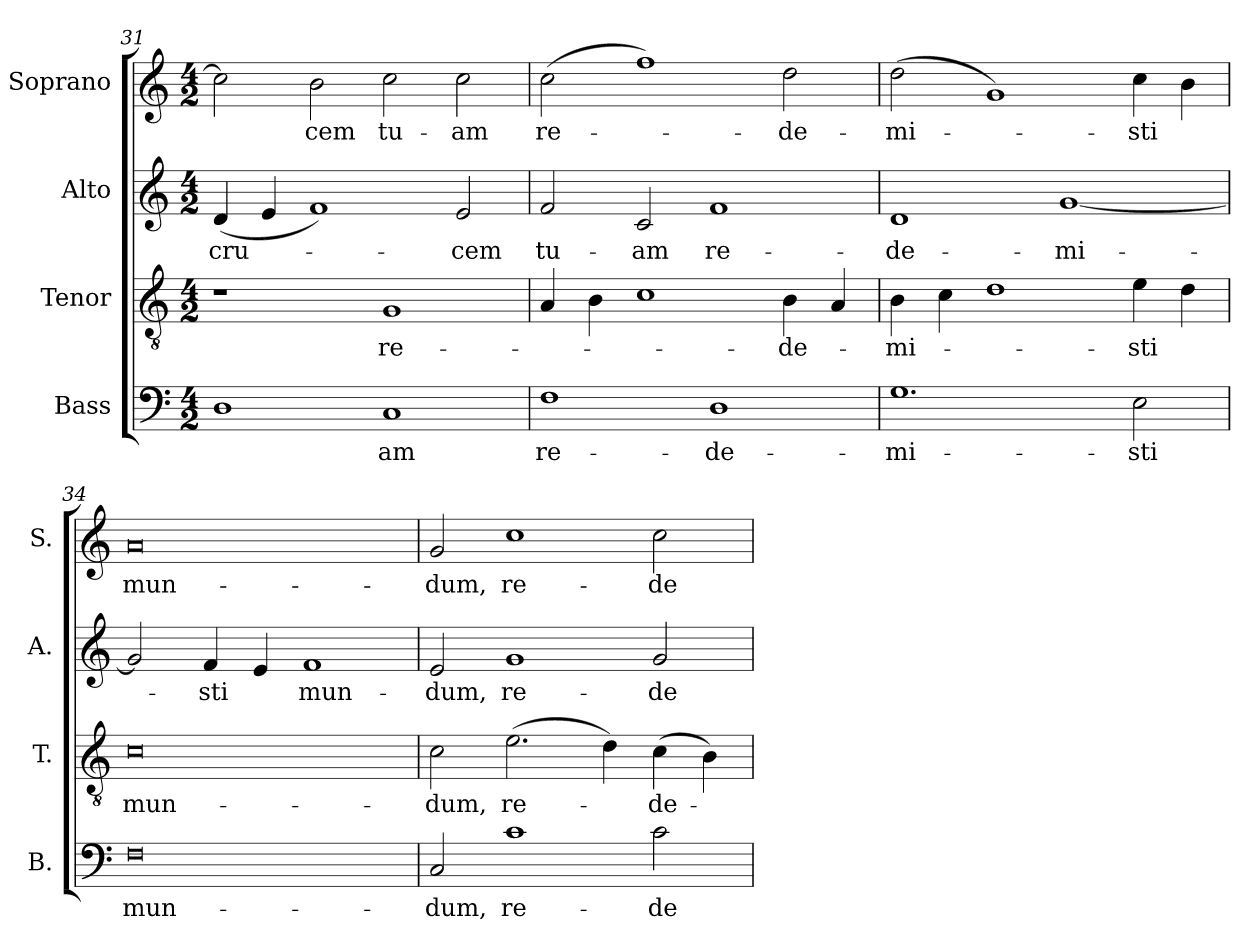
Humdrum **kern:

**kern	**text	**kern	**text	**kern	**text	**kern	**text
*part4	*part4	*part3	*part3	*part2	*part2	*part1	*part1
*staff4	*staff4	*staff3	*staff3	*staff2	*staff2	*staff1	*staff1
*I"Bass	*	*I"Tenor	*	*I"Alto	*	*I"Soprano	*
*I'B.	*	*I'T.	*	*I'A.	*	*I'S.	*
*clefF4	*	*clefGv2	*	*clefG2	*	*clefG2	*
*	*	*ITrd7c12	*	*	*	*	*
*k[]	*	*k[]	*	*k[]	*	*k[]	*
*C:	*	*C:	*	*C:	*	*C:	*
*M4/2	*	*M4/2	*	*M4/2	*	*M4/2	*
=31	=31	=31	=31	=31	=31	=31	=31
!	!	!	!	!	!LO:LY:b:color=#000000	!	!
1Di	.	1r	.	(4di/	cru-	2cci\]	.
.	.	.	.	4ei/	.	.	.
!	!	!	!	!	!	!	!LO:LY:b:color=#000000
.	.	.	.	1fi)	.	2bi\	-cem
!	!LO:LY:b:color=#000000	!	!	!	!	!	!
!	!	!	!LO:LY:b:color=#000000	!	!	!	!
!	!	!	!	!	!	!	!LO:LY:b:color=#000000
1Ci	-am	1GGi	re-	.	.	2cci\	tu-
!	!	!	!	!	!LO:LY:b:color=#000000	!	!
!	!	!	!	!	!	!	!LO:LY:b:color=#000000
.	.	.	.	2ei/	-cem	2cci\	-am
=32	=32	=32	=32	=32	=32	=32	=32
!	!LO:LY:b:color=#000000	!	!	!	!	!	!
!	!	!	!	!	!LO:LY:b:color=#000000	!	!
!	!	!	!	!	!	!	!LO:LY:b:color=#000000
1Fi	re-	4AAi/	.	2fi/	tu-	(2cci\	re-
.	.	4BBi\	.	.	.	.	.
!	!	!	!	!	!LO:LY:b:color=#000000	!	!
.	.	1Ci	.	2ci/	-am	1ffi)	.
!	!LO:LY:b:color=#000000	!	!	!	!	!	!
!	!	!	!	!	!LO:LY:b:color=#000000	!	!
1Di	-de-	.	.	1fi	re-	.	.
!	!	!	!LO:LY:b:color=#000000	!	!	!	!
!	!	!	!	!	!	!	!LO:LY:b:color=#000000
.	.	4BBi\	-de-	.	.	2ddi\	-de-
.	.	4AAi/	.	.	.	.	.
!!LO:LB:g=z
=33	=33	=33	=33	=33	=33	=33	=33
!	!LO:LY:b:color=#000000	!	!	!	!	!	!
!	!	!	!LO:LY:b:color=#000000	!	!	!	!
!	!	!	!	!	!LO:LY:b:color=#000000	!	!
!	!	!	!	!	!	!	!LO:LY:b:color=#000000
1.Gi	-mi-	4BBi\	-mi-	1di	-de-	(2ddi\	-mi-
.	.	4Ci\	.	.	.	.	.
.	.	1Di	.	.	.	1gi)	.
!	!	!	!	!	!LO:LY:b:color=#000000	!	!
.	.	.	.	[1gi	-mi-	.	.
!	!LO:LY:b:color=#000000	!	!	!	!	!	!
!	!	!	!LO:LY:b:color=#000000	!	!	!	!
!	!	!	!	!	!	!	!LO:LY:b:color=#000000
2Ei\	-sti	4Ei\	-sti	.	.	4cci\	-sti
.	.	4Di\	.	.	.	4bi\	.
=34	=34	=34	=34	=34	=34	=34	=34
!	!LO:LY:b:color=#000000	!	!	!	!	!	!
!	!	!	!LO:LY:b:color=#000000	!	!	!	!
!	!	!	!	!	!	!	!LO:LY:b:color=#000000
0Fi	mun-	0Ci	mun-	2gi/]	.	0ai	mun-
!	!	!	!	!	!LO:LY:b:color=#000000	!	!
.	.	.	.	4fi/	-sti	.	.
.	.	.	.	4ei/	.	.	.
!	!	!	!	!	!LO:LY:b:color=#000000	!	!
.	.	.	.	1fi	mun-	.	.
=35	=35	=35	=35	=35	=35	=35	=35
!	!LO:LY:b:color=#000000	!	!	!	!	!	!
!	!	!	!LO:LY:b:color=#000000	!	!	!	!
!	!	!	!	!	!LO:LY:b:color=#000000	!	!
!	!	!	!	!	!	!	!LO:LY:b:color=#000000
2Ci/	-dum,	2Ci\	-dum,	2ei/	-dum,	2gi/	-dum,
!	!LO:LY:b:color=#000000	!	!	!	!	!	!
!	!	!	!LO:LY:b:color=#000000	!	!	!	!
!	!	!	!	!	!LO:LY:b:color=#000000	!	!
!	!	!	!	!	!	!	!LO:LY:b:color=#000000
1ci	re-	(2.Ei\	re-	1gi	re-	1cci	re-
.	.	4Di\)	.	.	.	.	.
!	!LO:LY:b:color=#000000	!	!	!	!	!	!
!	!	!	!LO:LY:b:color=#000000	!	!	!	!
!	!	!	!	!	!LO:LY:b:color=#000000	!	!
!	!	!	!	!	!	!	!LO:LY:b:color=#000000
2ci\	-de-	(4Ci\	-de-	2gi/	-de-	2cci\	-de-
.	.	4BBi\)	.	.	.	.	.
=	=	=	=	=	=	=	=
*-	*-	*-	*-	*-	*-	*-	*-
